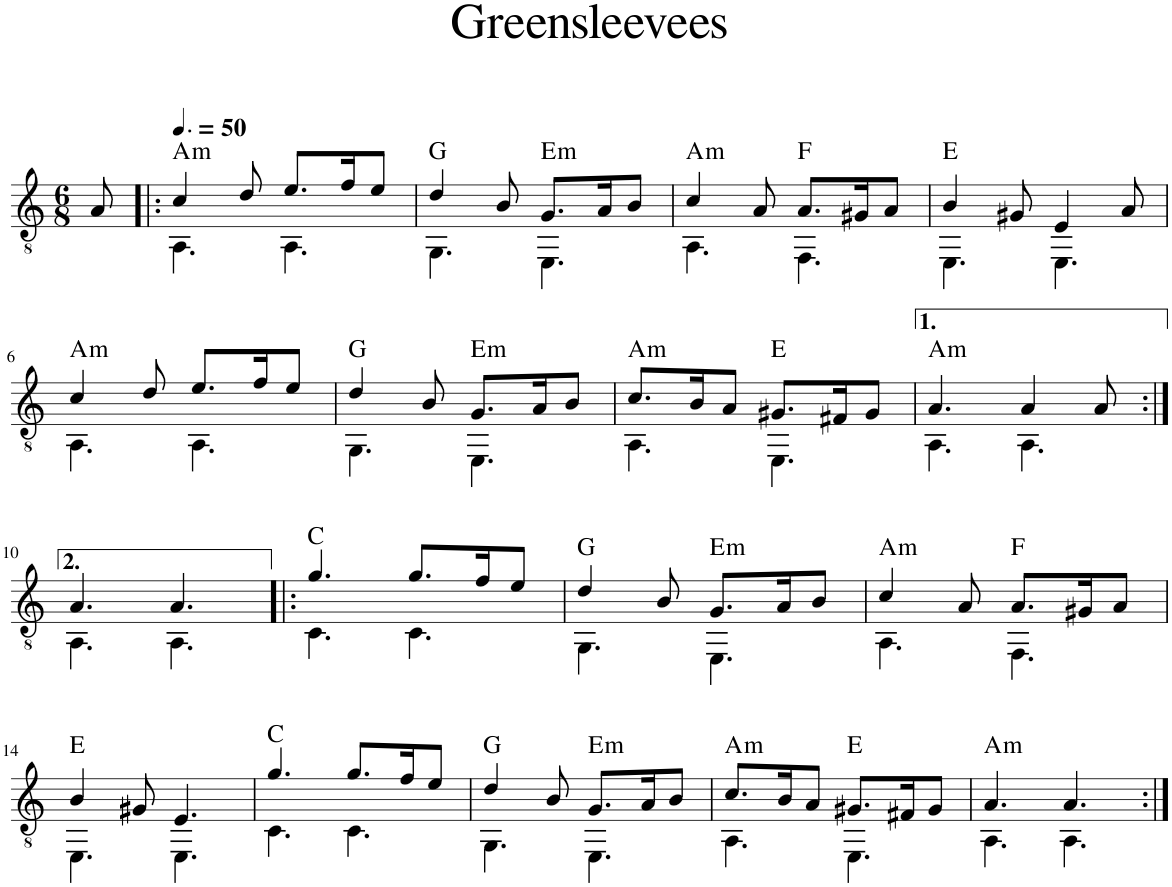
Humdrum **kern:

**kern	**harte
*part1	*part1
*staff1	*
*I"Guitar	*
*I'Guit.	*
*clefGv2	*
*k[]	*
*M6/8	*
=1	=1
8A/	.
=2!|:	=2!|:
*MM75	*
*^	*
!	!	!LO:H:kt=m
4c/	4.AA\	A:min
8d/	.	.
8.e/L	4.AA\	.
16f/K	.	.
8e/J	.	.
=3	=3	=3
4d/	4.GG\	G:maj
8B/	.	.
!	!	!LO:H:kt=m
8.G/L	4.EE\	E:min
16A/K	.	.
8B/J	.	.
=4	=4	=4
!	!	!LO:H:kt=m
4c/	4.AA\	A:min
8A/	.	.
8.A/L	4.FF\	F:maj
16G#X/K	.	.
8A/J	.	.
=5	=5	=5
4B/	4.EE\	E:maj
8G#X/	.	.
4E/	4.EE\	.
8A/	.	.
!!LO:LB:g=z	!!
=6	=6	=6
!	!	!LO:H:kt=m
4c/	4.AA\	A:min
8d/	.	.
8.e/L	4.AA\	.
16f/K	.	.
8e/J	.	.
=7	=7	=7
4d/	4.GG\	G:maj
8B/	.	.
!	!	!LO:H:kt=m
8.G/L	4.EE\	E:min
16A/K	.	.
8B/J	.	.
=8	=8	=8
!	!	!LO:H:kt=m
8.c/L	4.AA\	A:min
16B/K	.	.
8A/J	.	.
8.G#X/L	4.EE\	E:maj
16F#X/K	.	.
8G#/J	.	.
=9	=9	=9
!	!	!LO:H:kt=m
4.A/	4.AA\	A:min
4A/	4.AA\	.
8A/	.	.
!!LO:LB:g=z	!!
=10:|!	=10:|!	=10:|!
4.A/	4.AA\	.
4.A/	4.AA\	.
=11!|:	=11!|:	=11!|:
4.g/	4.C\	C:maj
8.g/L	4.C\	.
16f/K	.	.
8e/J	.	.
=12	=12	=12
4d/	4.GG\	G:maj
8B/	.	.
!	!	!LO:H:kt=m
8.G/L	4.EE\	E:min
16A/K	.	.
8B/J	.	.
=13	=13	=13
!	!	!LO:H:kt=m
4c/	4.AA\	A:min
8A/	.	.
8.A/L	4.FF\	F:maj
16G#X/K	.	.
8A/J	.	.
!!LO:LB:g=z	!!
=14	=14	=14
4B/	4.EE\	E:maj
8G#X/	.	.
4.E/	4.EE\	.
=15	=15	=15
4.g/	4.C\	C:maj
8.g/L	4.C\	.
16f/K	.	.
8e/J	.	.
=16	=16	=16
4d/	4.GG\	G:maj
8B/	.	.
!	!	!LO:H:kt=m
8.G/L	4.EE\	E:min
16A/K	.	.
8B/J	.	.
=17	=17	=17
!	!	!LO:H:kt=m
8.c/L	4.AA\	A:min
16B/K	.	.
8A/J	.	.
8.G#X/L	4.EE\	E:maj
16F#X/K	.	.
8G#/J	.	.
=18	=18	=18
!	!	!LO:H:kt=m
4.A/	4.AA\	A:min
4.A/	4.AA\	.
*v	*v	*
=:|!	=:|!
*-	*-
